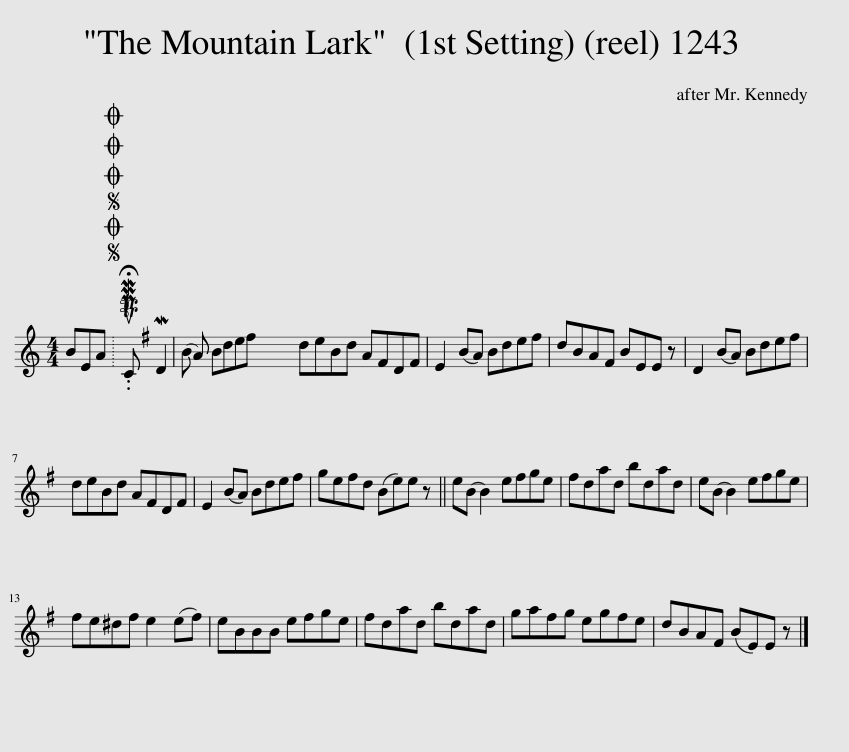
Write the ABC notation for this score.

X:1
L:1/8
M:4/4
I:linebreak $
K:C
V:1 treble
V:1
 BEA |SOSOOO .!fermata!PMTuC MD2 (B A) Bde^f | deBd A^FDF | E2 (BA) Bde^f | dBA^F BEE z | %5
 D2 (BA) Bde^f |$ deBd A^FDF | E2 (BA) Bde^f | ge^fd (Be)e z || e(B B2) e^fge | %10
 ^fdad bdad | e(B B2) e^fge |$ ^fe^df e2 (ef) | eBBB e^fge | ^fdad bdad | %15
 ga^fg egfe | dBA^F (BE)E z |] %17
